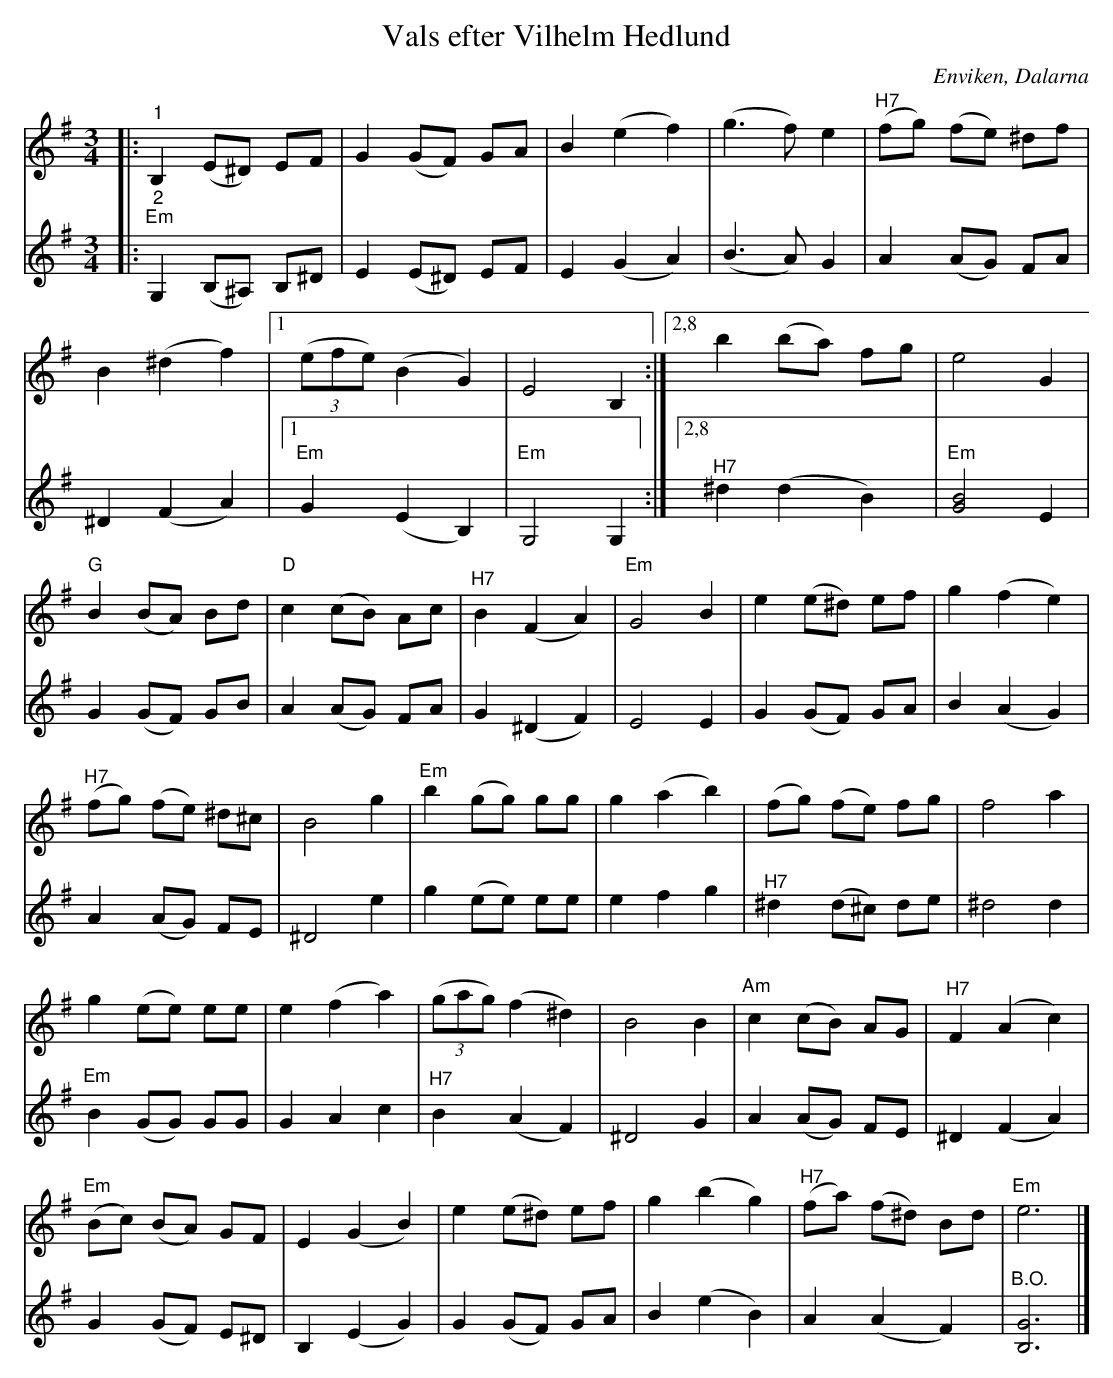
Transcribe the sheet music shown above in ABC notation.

X:1
T:Vals efter Vilhelm Hedlund
O:Enviken, Dalarna
L:1/8
M:3/4
K:Em
V:1
|:"^1" B,2 (E^D) EF | G2 (GF) GA | B2 (e2 f2) | (g3 f) e2 |"^H7" (fg) (fe) ^df |
B2 (^d2 f2) |1 (3(efe) (B2 G2) | E4 B,2 :|2,8 b2 (ba) fg | e4 G2 |
"G" B2 (BA) Bd |"D" c2 (cB) Ac | "^H7" B2 (F2 A2) |"Em" G4 B2 | e2 (e^d) ef | g2 (f2 e2) |
"^H7" (fg) (fe) ^d^c | B4 g2 | "Em" b2 (gg) gg | g2 (a2 b2) | (fg) (fe) fg | f4 a2 |
g2 (ee) ee | e2 (f2 a2) | (3(gag) (f2 ^d2) | B4 B2 |"Am" c2 (cB) AG |"^H7" F2 (A2 c2) |
"Em" (Bc) (BA) GF | E2 (G2 B2) | e2 (e^d) ef | g2 (b2 g2) |"^H7" (fa) (f^d) Bd |"Em" e6 |]
V:2
|:"^2""Em" G,2 (B,^A,) B,^D | E2 (E^D) EF | E2 (G2 A2) | (B3 A) G2 | A2 (AG) FA |
^D2 (F2 A2) |1 "Em" G2 (E2 B,2) |"Em" G,4 G,2 :|2,8"^H7" ^d2 (d2 B2) |"Em" [GB]4 E2 |
G2 (GF) GB | A2 (AG) FA | G2 (^D2 F2) | E4 E2 | G2 (GF) GA | B2 (A2 G2) |
A2 (AG) FE | ^D4 e2 | g2 (ee) ee | e2 f2 g2 | "^H7" ^d2 (d^c) de | ^d4 d2 |
"Em" B2 (GG) GG | G2 A2 c2 |"^H7" B2 (A2 F2) | ^D4 G2 | A2 (AG) FE | ^D2 (F2 A2) |
G2 (GF) E^D | B,2 (E2 G2) | G2 (GF) GA | B2 (e2 B2) | A2 (A2 F2) | "^B.O." [B,G]6 |]
